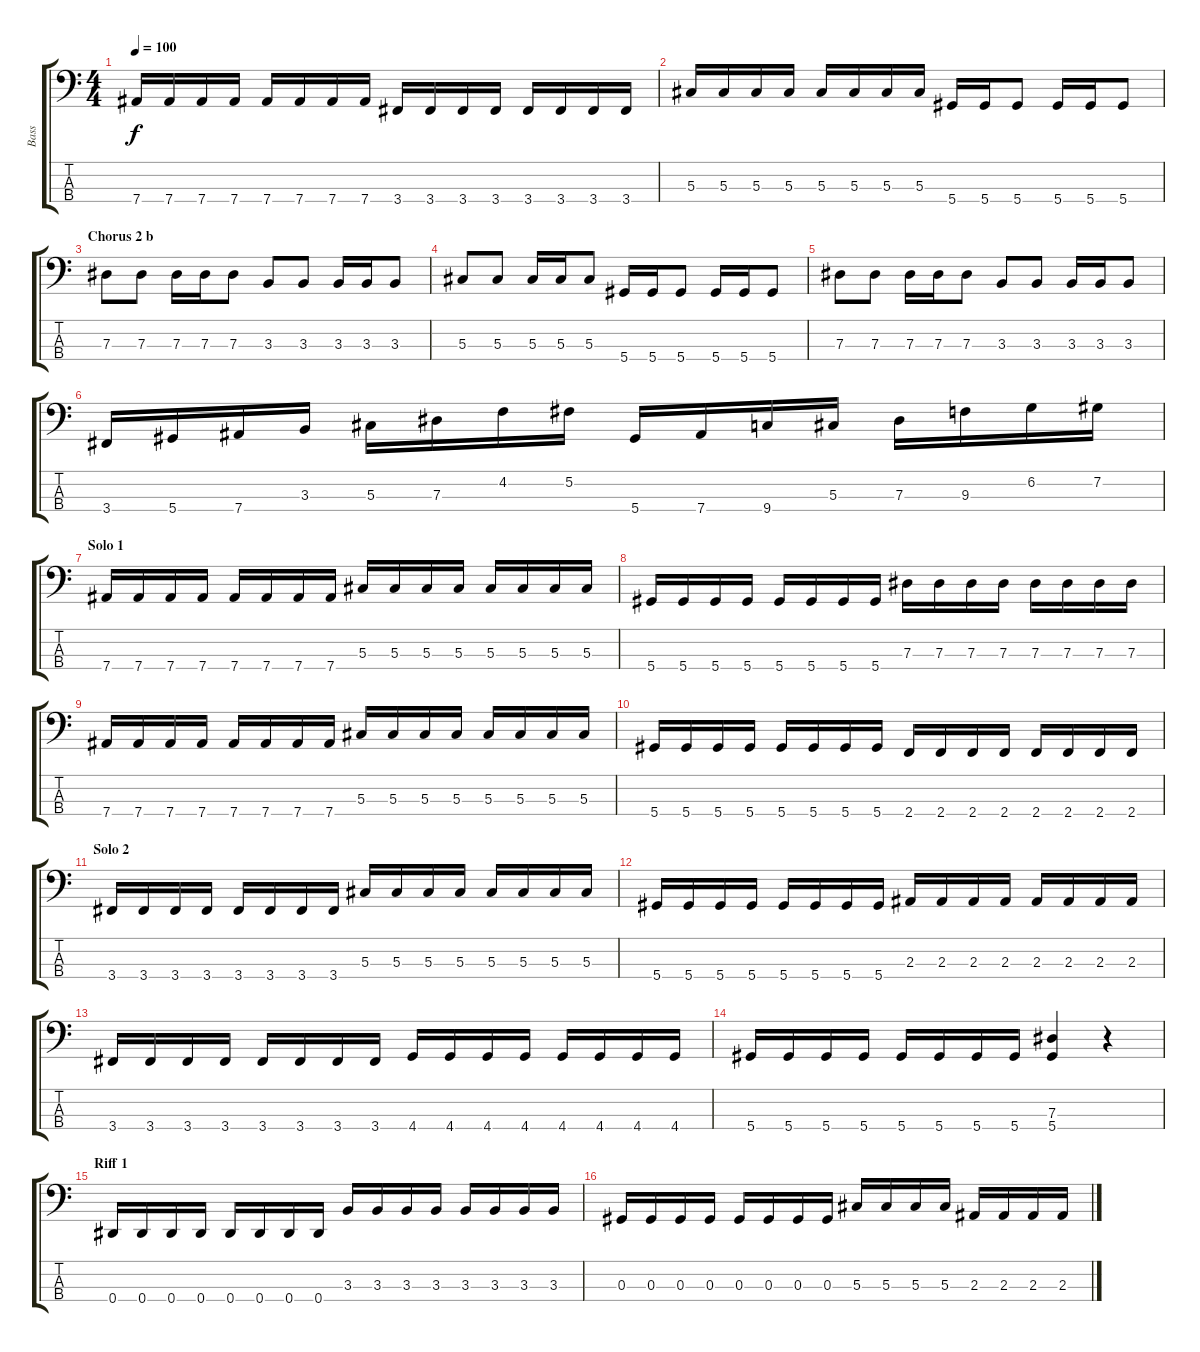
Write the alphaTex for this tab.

\track ("Bass" "Bass") {instrument electricbassfinger}
\staff {score tabs}
\tuning (Gb2 Db2 Ab1 Eb1) {hide}
\ts (4 4)
\tempo 100
\clef f4
\ks c
7.4.16{dy f} 7.4.16 7.4.16 7.4.16 7.4.16 7.4.16 7.4.16 7.4.16 3.4.16 3.4.16 3.4.16 3.4.16 3.4.16 3.4.16 3.4.16 3.4.16 |
5.3.16 5.3.16 5.3.16 5.3.16 5.3.16 5.3.16 5.3.16 5.3.16 5.4.16 5.4.16 5.4.8 5.4.16 5.4.16 5.4.8 |
\section ("" "Chorus 2 b")
7.3.8 7.3.8 7.3.16 7.3.16 7.3.8 3.3.8 3.3.8 3.3.16 3.3.16 3.3.8 |
5.3.8 5.3.8 5.3.16 5.3.16 5.3.8 5.4.16 5.4.16 5.4.8 5.4.16 5.4.16 5.4.8 |
7.3.8 7.3.8 7.3.16 7.3.16 7.3.8 3.3.8 3.3.8 3.3.16 3.3.16 3.3.8 |
3.4.16 5.4.16 7.4.16 3.3.16 5.3.16 7.3.16 4.2.16 5.2.16 5.4.16 7.4.16 9.4.16 5.3.16 7.3.16 9.3.16 6.2.16 7.2.16 |
\section ("" "Solo 1")
7.4.16 7.4.16 7.4.16 7.4.16 7.4.16 7.4.16 7.4.16 7.4.16 5.3.16 5.3.16 5.3.16 5.3.16 5.3.16 5.3.16 5.3.16 5.3.16 |
5.4.16 5.4.16 5.4.16 5.4.16 5.4.16 5.4.16 5.4.16 5.4.16 7.3.16 7.3.16 7.3.16 7.3.16 7.3.16 7.3.16 7.3.16 7.3.16 |
7.4.16 7.4.16 7.4.16 7.4.16 7.4.16 7.4.16 7.4.16 7.4.16 5.3.16 5.3.16 5.3.16 5.3.16 5.3.16 5.3.16 5.3.16 5.3.16 |
5.4.16 5.4.16 5.4.16 5.4.16 5.4.16 5.4.16 5.4.16 5.4.16 2.4.16 2.4.16 2.4.16 2.4.16 2.4.16 2.4.16 2.4.16 2.4.16 |
\section ("" "Solo 2")
3.4.16 3.4.16 3.4.16 3.4.16 3.4.16 3.4.16 3.4.16 3.4.16 5.3.16 5.3.16 5.3.16 5.3.16 5.3.16 5.3.16 5.3.16 5.3.16 |
5.4.16 5.4.16 5.4.16 5.4.16 5.4.16 5.4.16 5.4.16 5.4.16 2.3.16 2.3.16 2.3.16 2.3.16 2.3.16 2.3.16 2.3.16 2.3.16 |
3.4.16 3.4.16 3.4.16 3.4.16 3.4.16 3.4.16 3.4.16 3.4.16 4.4.16 4.4.16 4.4.16 4.4.16 4.4.16 4.4.16 4.4.16 4.4.16 |
5.4.16 5.4.16 5.4.16 5.4.16 5.4.16 5.4.16 5.4.16 5.4.16 (7.3 5.4).4 r.4 |
\section ("" "Riff 1")
0.4.16 0.4.16 0.4.16 0.4.16 0.4.16 0.4.16 0.4.16 0.4.16 3.3.16 3.3.16 3.3.16 3.3.16 3.3.16 3.3.16 3.3.16 3.3.16 |
0.3.16 0.3.16 0.3.16 0.3.16 0.3.16 0.3.16 0.3.16 0.3.16 5.3.16 5.3.16 5.3.16 5.3.16 2.3.16 2.3.16 2.3.16 2.3.16
